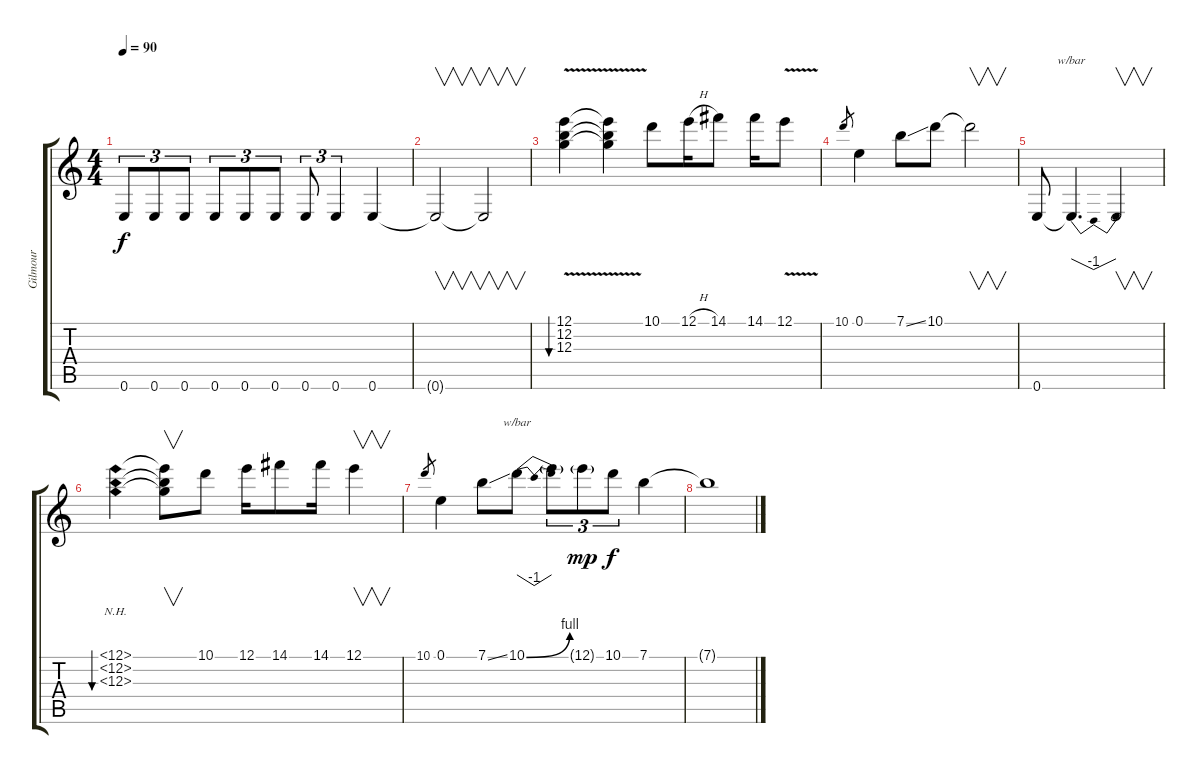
\track ("Gilmour" "Gilmour") {instrument electricguitarclean}
\staff {score tabs}
\tuning (E4 B3 G3 D3 A2 E2) {hide}
\ts (4 4)
\tempo 90
\clef g2
\ks c
0.6.8{tu (3 2) dy f} 0.6.8{tu (3 2)} 0.6.8{tu (3 2)} 0.6.8{tu (3 2)} 0.6.8{tu (3 2)} 0.6.8{tu (3 2)} 0.6.8{tu (3 2)} 0.6.4{tu (3 2)} 0.6.4 |
0.6{t}.2{v} 0.6{t}.2{v} |
(12.1{v} 12.2{v} 12.3{v}).4{bu 60} (12.1{t} 12.2{t} 12.3{t}).4 10.1.8 12.1{h}.16 14.1.8 14.1.16 12.1{v}.8 |
10.1.8{gr} 0.1.4 7.1{ss}.8 10.1.8 10.1{t}.2{v} |
0.6.8 0.6{t}.4{d tbe (dip default 0 0 30 -4 60 0)} 0.6{t}.2{v} |
(12.1{nh} 12.2{nh} 12.3{nh}).4{bu 60} (12.1{t} 12.2{t} 12.3{t}).8{v} 10.1.8 12.1.16 14.1.8 14.1.16 12.1.4{v} |
10.1.8{gr} 0.1.4 7.1{ss}.8 10.1{be (bend 0 0 60 4)}.8{tbe (dip default 0 0 30 -4 60 0)} 10.1{t}.8{tu (3 2)} 12.1{g}.8{tu (3 2) dy mp} 10.1.8{tu (3 2) dy f} 7.1.4 |
7.1{t}.1
